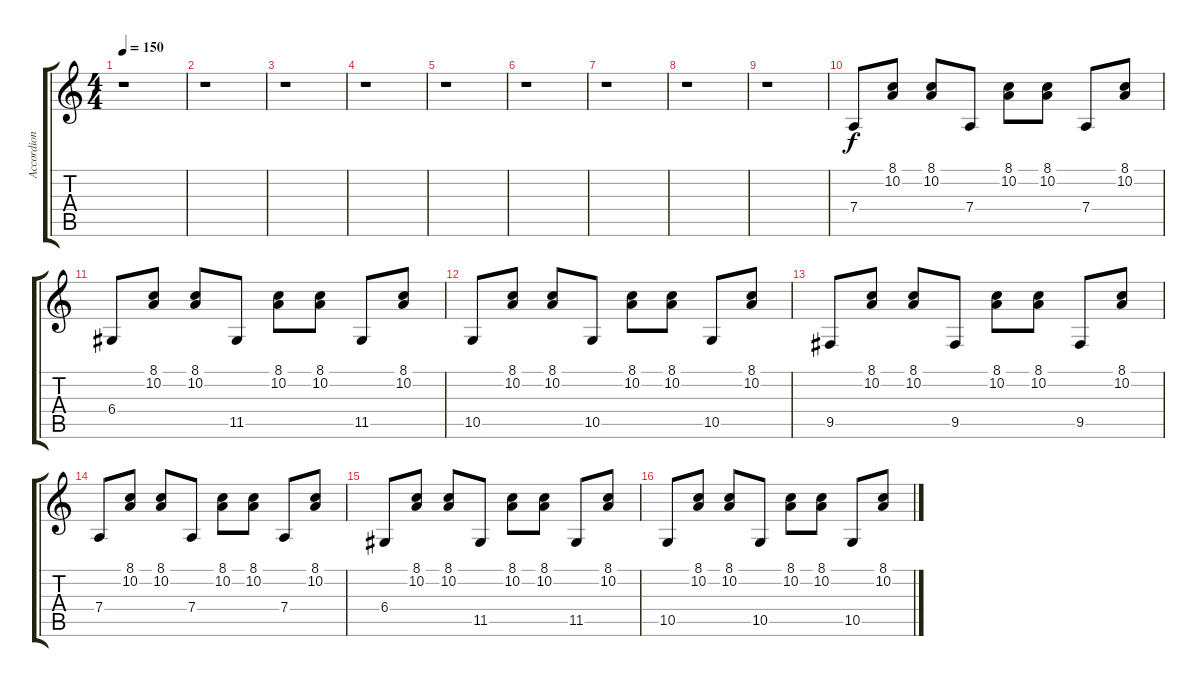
\track ("Accordion" "Accordion") {instrument accordion}
\staff {score tabs}
\tuning (E4 B3 G3 D3 A2 E2) {hide}
\ts (4 4)
\tempo 150
\clef g2
\ks c
r.1{dy f instrument accordion} |
r.1 |
r.1 |
r.1 |
r.1 |
r.1 |
r.1 |
r.1 |
r.1 |
7.4.8 (8.1 10.2).8 (8.1 10.2).8 7.4.8 (8.1 10.2).8 (8.1 10.2).8 7.4.8 (8.1 10.2).8 |
6.4.8 (8.1 10.2).8 (8.1 10.2).8 11.5.8 (8.1 10.2).8 (8.1 10.2).8 11.5.8 (8.1 10.2).8 |
10.5.8 (8.1 10.2).8 (8.1 10.2).8 10.5.8 (8.1 10.2).8 (8.1 10.2).8 10.5.8 (8.1 10.2).8 |
9.5.8 (8.1 10.2).8 (8.1 10.2).8 9.5.8 (8.1 10.2).8 (8.1 10.2).8 9.5.8 (8.1 10.2).8 |
7.4.8 (8.1 10.2).8 (8.1 10.2).8 7.4.8 (8.1 10.2).8 (8.1 10.2).8 7.4.8 (8.1 10.2).8 |
6.4.8 (8.1 10.2).8 (8.1 10.2).8 11.5.8 (8.1 10.2).8 (8.1 10.2).8 11.5.8 (8.1 10.2).8 |
10.5.8 (8.1 10.2).8 (8.1 10.2).8 10.5.8 (8.1 10.2).8 (8.1 10.2).8 10.5.8 (8.1 10.2).8
